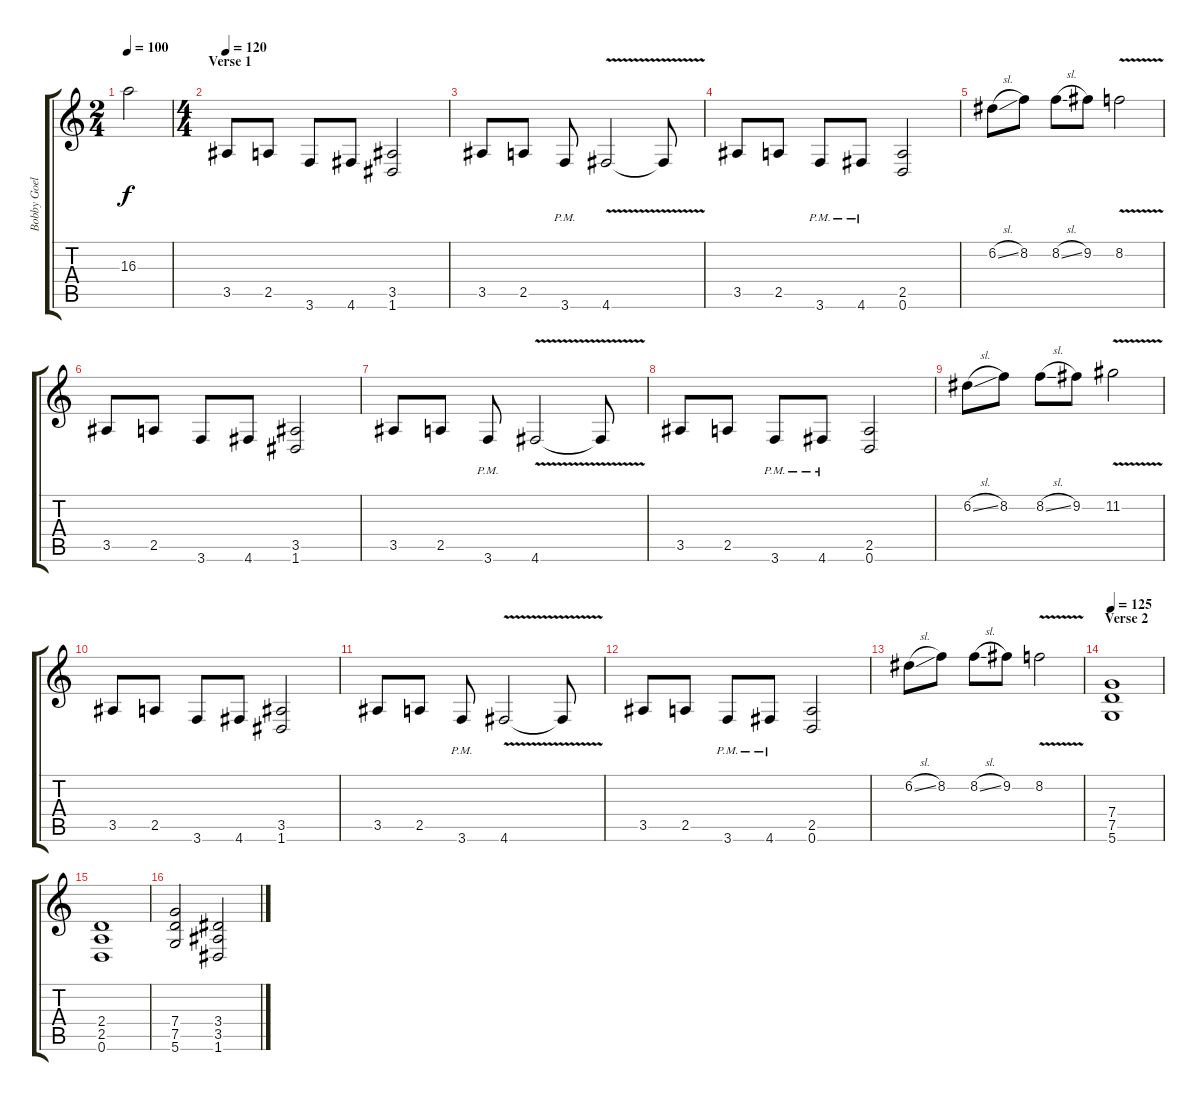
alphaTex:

\track ("Bobby Goelble" "Bobby Goel") {instrument distortionguitar}
\staff {score tabs}
\tuning (D4 A3 F3 C3 G2 D2) {hide}
\ts (2 4)
\tempo 100
\clef g2
\ks c
16.3{t}.2{dy f} |
\ts (4 4)
\section ("" "Verse 1")
\tempo 120
3.5.8{instrument distortionguitar} 2.5.8 3.6.8 4.6.8 (3.5 1.6).2 |
3.5.8 2.5.8 3.6{pm}.8 4.6{v}.2 4.6{t}.8 |
3.5.8 2.5.8 3.6{pm}.8 4.6{pm}.8 (2.5 0.6).2 |
6.2{sl}.8 8.2.8 8.2{sl}.8 9.2.8 8.2{v}.2 |
3.5.8{instrument distortionguitar} 2.5.8 3.6.8 4.6.8 (3.5 1.6).2 |
3.5.8 2.5.8 3.6{pm}.8 4.6{v}.2 4.6{t}.8 |
3.5.8 2.5.8 3.6{pm}.8 4.6{pm}.8 (2.5 0.6).2 |
6.2{sl}.8 8.2.8 8.2{sl}.8 9.2.8 11.2{v}.2 |
3.5.8{instrument distortionguitar} 2.5.8 3.6.8 4.6.8 (3.5 1.6).2 |
3.5.8 2.5.8 3.6{pm}.8 4.6{v}.2 4.6{t}.8 |
3.5.8 2.5.8 3.6{pm}.8 4.6{pm}.8 (2.5 0.6).2 |
6.2{sl}.8 8.2.8 8.2{sl}.8 9.2.8 8.2{v}.2 |
\section ("" "Verse 2")
\tempo 125
(7.4 7.5 5.6).1 |
(2.4 2.5 0.6).1 |
(7.4 7.5 5.6).2 (3.4 3.5 1.6).2
